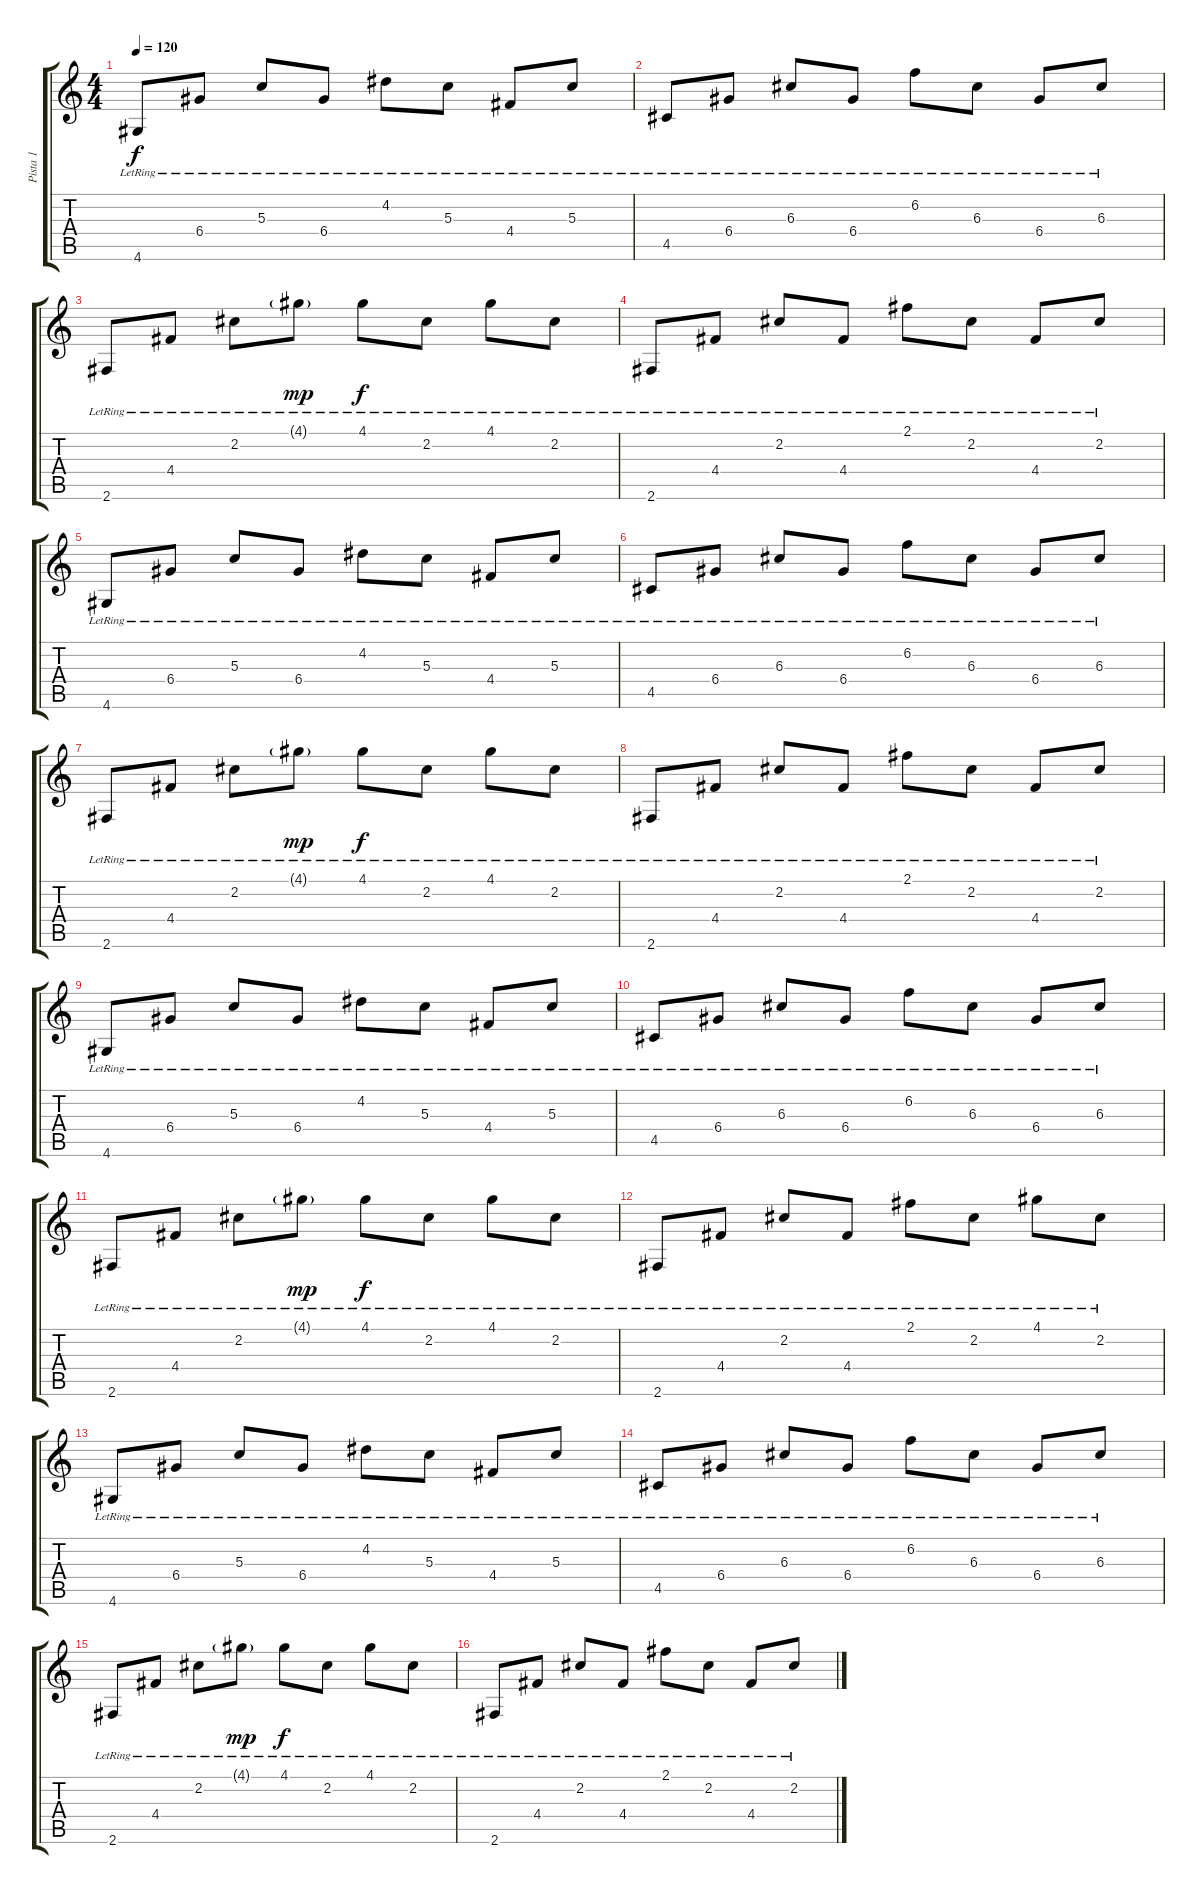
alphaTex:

\track ("Pista 1" "Pista 1") {instrument acousticguitarsteel}
\staff {score tabs}
\tuning (E4 B3 G3 D3 A2 E2) {hide}
\ts (4 4)
\tempo 120
\clef g2
\ks c
4.6{lr}.8{dy f} 6.4{lr}.8 5.3{lr}.8 6.4{lr}.8 4.2{lr}.8 5.3{lr}.8 4.4{lr}.8 5.3{lr}.8 |
4.5{lr}.8 6.4{lr}.8 6.3{lr}.8 6.4{lr}.8 6.2{lr}.8 6.3{lr}.8 6.4{lr}.8 6.3{lr}.8 |
2.6{lr}.8 4.4{lr}.8 2.2{lr}.8 4.1{g lr}.8{dy mp} 4.1{lr}.8{dy f} 2.2{lr}.8 4.1{lr}.8 2.2{lr}.8 |
2.6{lr}.8 4.4{lr}.8 2.2{lr}.8 4.4{lr}.8 2.1{lr}.8 2.2{lr}.8 4.4{lr}.8 2.2{lr}.8 |
4.6{lr}.8 6.4{lr}.8 5.3{lr}.8 6.4{lr}.8 4.2{lr}.8 5.3{lr}.8 4.4{lr}.8 5.3{lr}.8 |
4.5{lr}.8 6.4{lr}.8 6.3{lr}.8 6.4{lr}.8 6.2{lr}.8 6.3{lr}.8 6.4{lr}.8 6.3{lr}.8 |
2.6{lr}.8 4.4{lr}.8 2.2{lr}.8 4.1{g lr}.8{dy mp} 4.1{lr}.8{dy f} 2.2{lr}.8 4.1{lr}.8 2.2{lr}.8 |
2.6{lr}.8 4.4{lr}.8 2.2{lr}.8 4.4{lr}.8 2.1{lr}.8 2.2{lr}.8 4.4{lr}.8 2.2{lr}.8 |
4.6{lr}.8 6.4{lr}.8 5.3{lr}.8 6.4{lr}.8 4.2{lr}.8 5.3{lr}.8 4.4{lr}.8 5.3{lr}.8 |
4.5{lr}.8 6.4{lr}.8 6.3{lr}.8 6.4{lr}.8 6.2{lr}.8 6.3{lr}.8 6.4{lr}.8 6.3{lr}.8 |
2.6{lr}.8 4.4{lr}.8 2.2{lr}.8 4.1{g lr}.8{dy mp} 4.1{lr}.8{dy f} 2.2{lr}.8 4.1{lr}.8 2.2{lr}.8 |
2.6{lr}.8 4.4{lr}.8 2.2{lr}.8 4.4{lr}.8 2.1{lr}.8 2.2{lr}.8 4.1{lr}.8 2.2{lr}.8 |
4.6{lr}.8 6.4{lr}.8 5.3{lr}.8 6.4{lr}.8 4.2{lr}.8 5.3{lr}.8 4.4{lr}.8 5.3{lr}.8 |
4.5{lr}.8 6.4{lr}.8 6.3{lr}.8 6.4{lr}.8 6.2{lr}.8 6.3{lr}.8 6.4{lr}.8 6.3{lr}.8 |
2.6{lr}.8 4.4{lr}.8 2.2{lr}.8 4.1{g lr}.8{dy mp} 4.1{lr}.8{dy f} 2.2{lr}.8 4.1{lr}.8 2.2{lr}.8 |
2.6{lr}.8 4.4{lr}.8 2.2{lr}.8 4.4{lr}.8 2.1{lr}.8 2.2{lr}.8 4.4{lr}.8 2.2{lr}.8
